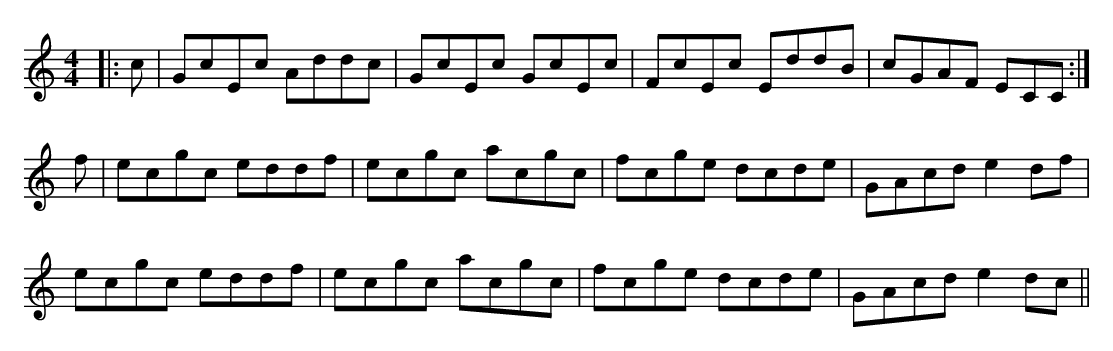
X:1
M:4/4
K:C
|:c|GcEc Addc|GcEc GcEc|FcEc EddB|cGAF ECC:|
f|ecgc eddf|ecgc acgc|fcge dcde|GAcd e2 df|
ecgc eddf|ecgc acgc|fcge dcde|GAcd e2 dc||
